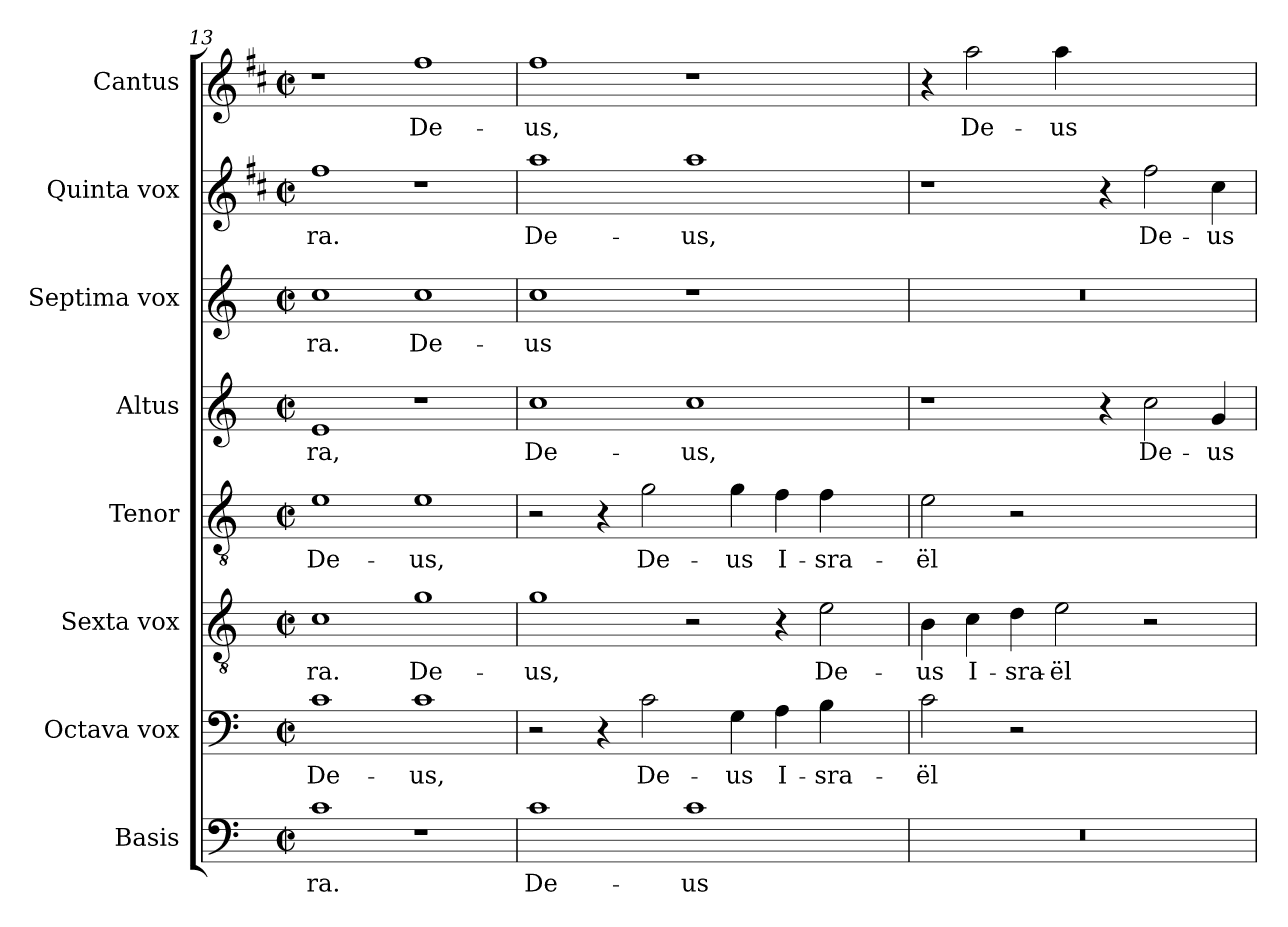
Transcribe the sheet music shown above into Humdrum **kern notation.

**kern	**text	**kern	**text	**kern	**text	**kern	**text	**kern	**text	**kern	**text	**kern	**text	**kern	**text
*part8	*part8	*part7	*part7	*part6	*part6	*part5	*part5	*part4	*part4	*part3	*part3	*part2	*part2	*part1	*part1
*staff8	*staff8	*staff7	*staff7	*staff6	*staff6	*staff5	*staff5	*staff4	*staff4	*staff3	*staff3	*staff2	*staff2	*staff1	*staff1
*I"Basis	*	*I"Octava vox	*	*I"Sexta vox	*	*I"Tenor	*	*I"Altus	*	*I"Septima vox	*	*I"Quinta vox	*	*I"Cantus	*
*clefF4	*	*clefF4	*	*clefGv2	*	*clefGv2	*	*clefG2	*	*clefG2	*	*clefG2	*	*clefG2	*
*	*	*	*	*	*	*	*	*	*	*	*	*ITrd1c2	*	*ITrd1c2	*
*k[]	*	*k[]	*	*k[]	*	*k[]	*	*k[]	*	*k[]	*	*k[]	*	*k[]	*
*C:	*	*C:	*	*C:	*	*C:	*	*C:	*	*C:	*	*C:	*	*C:	*
*M4/2	*	*M4/2	*	*M4/2	*	*M4/2	*	*M4/2	*	*M4/2	*	*M4/2	*	*M4/2	*
*met(c|)	*	*met(c|)	*	*met(c|)	*	*met(c|)	*	*met(c|)	*	*met(c|)	*	*met(c|)	*	*met(c|)	*
=13	=13	=13	=13	=13	=13	=13	=13	=13	=13	=13	=13	=13	=13	=13	=13
!	!LO:LY:b	!	!LO:LY:b	!	!LO:LY:b	!	!LO:LY:b	!	!LO:LY:b	!	!LO:LY:b	!	!LO:LY:b	!	!
1c	-ra.	1c	De-	1c	ra.	1e	De-	1e	ra,	1cc	ra.	1ee	ra.	1r	.
!	!	!	!LO:LY:b	!	!LO:LY:b	!	!LO:LY:b	!	!	!	!LO:LY:b	!	!	!	!LO:LY:b
1r	.	1c	-us,	1g	De-	1e	-us,	1r	.	1cc	De-	1r	.	1ee	De-
=14	=14	=14	=14	=14	=14	=14	=14	=14	=14	=14	=14	=14	=14	=14	=14
!	!LO:LY:b	!	!	!	!LO:LY:b	!	!	!	!LO:LY:b	!	!LO:LY:b	!	!LO:LY:b	!	!LO:LY:b
1c	De-	2r	.	1g	-us,	2r	.	1cc	De-	1cc	-us	1gg	De-	1ee	-us,
.	.	4r	.	.	.	4r	.	.	.	.	.	.	.	.	.
!	!	!	!LO:LY:b	!	!	!	!LO:LY:b	!	!	!	!	!	!	!	!
.	.	2c	De-	.	.	2g	De-	.	.	.	.	.	.	.	.
!	!LO:LY:b	!	!	!	!	!	!	!	!LO:LY:b	!	!	!	!LO:LY:b	!	!
1c	-us	.	.	2r	.	.	.	1cc	-us,	1r	.	1gg	-us,	1r	.
!	!	!	!LO:LY:b	!	!	!	!LO:LY:b	!	!	!	!	!	!	!	!
.	.	4G	-us	.	.	4g	-us	.	.	.	.	.	.	.	.
!	!	!	!LO:LY:b	!	!	!	!LO:LY:b	!	!	!	!	!	!	!	!
.	.	4A	I-	4r	.	4f	I-	.	.	.	.	.	.	.	.
!	!	!	!LO:LY:b	!	!LO:LY:b	!	!LO:LY:b	!	!	!	!	!	!	!	!
.	.	4B	-sra-	2e	De-	4f	-sra-	.	.	.	.	.	.	.	.
4ryy	.	4ryy	.	.	.	4ryy	.	4ryy	.	4ryy	.	4ryy	.	4ryy	.
=15	=15	=15	=15	=15	=15	=15	=15	=15	=15	=15	=15	=15	=15	=15	=15
!	!	!	!LO:LY:b	!	!LO:LY:b	!	!LO:LY:b	!	!	!	!	!	!	!	!
0r	.	2c	-ël	4B	-us	2e	-ël	1r	.	0r	.	1r	.	4r	.
!	!	!	!	!	!LO:LY:b	!	!	!	!	!	!	!	!	!	!LO:LY:b
.	.	.	.	4c	I-	.	.	.	.	.	.	.	.	2gg	De-
!	!	!	!	!	!LO:LY:b	!	!	!	!	!	!	!	!	!	!
.	.	2r	.	4d	-sra-	2r	.	.	.	.	.	.	.	.	.
!	!	!	!	!	!LO:LY:b	!	!	!	!	!	!	!	!	!	!LO:LY:b
.	.	.	.	2e	-ël	.	.	.	.	.	.	.	.	4gg	-us
.	.	1ryy	.	.	.	1ryy	.	4r	.	.	.	4r	.	1ryy	.
!	!	!	!	!	!	!	!	!	!LO:LY:b	!	!	!	!LO:LY:b	!	!
.	.	.	.	2r	.	.	.	2cc	De-	.	.	2ee	De-	.	.
!	!	!	!	!	!	!	!	!	!LO:LY:b	!	!	!	!LO:LY:b	!	!
.	.	.	.	4ryy	.	.	.	4g	-us	.	.	4b	-us	.	.
=	=	=	=	=	=	=	=	=	=	=	=	=	=	=	=
*-	*-	*-	*-	*-	*-	*-	*-	*-	*-	*-	*-	*-	*-	*-	*-
